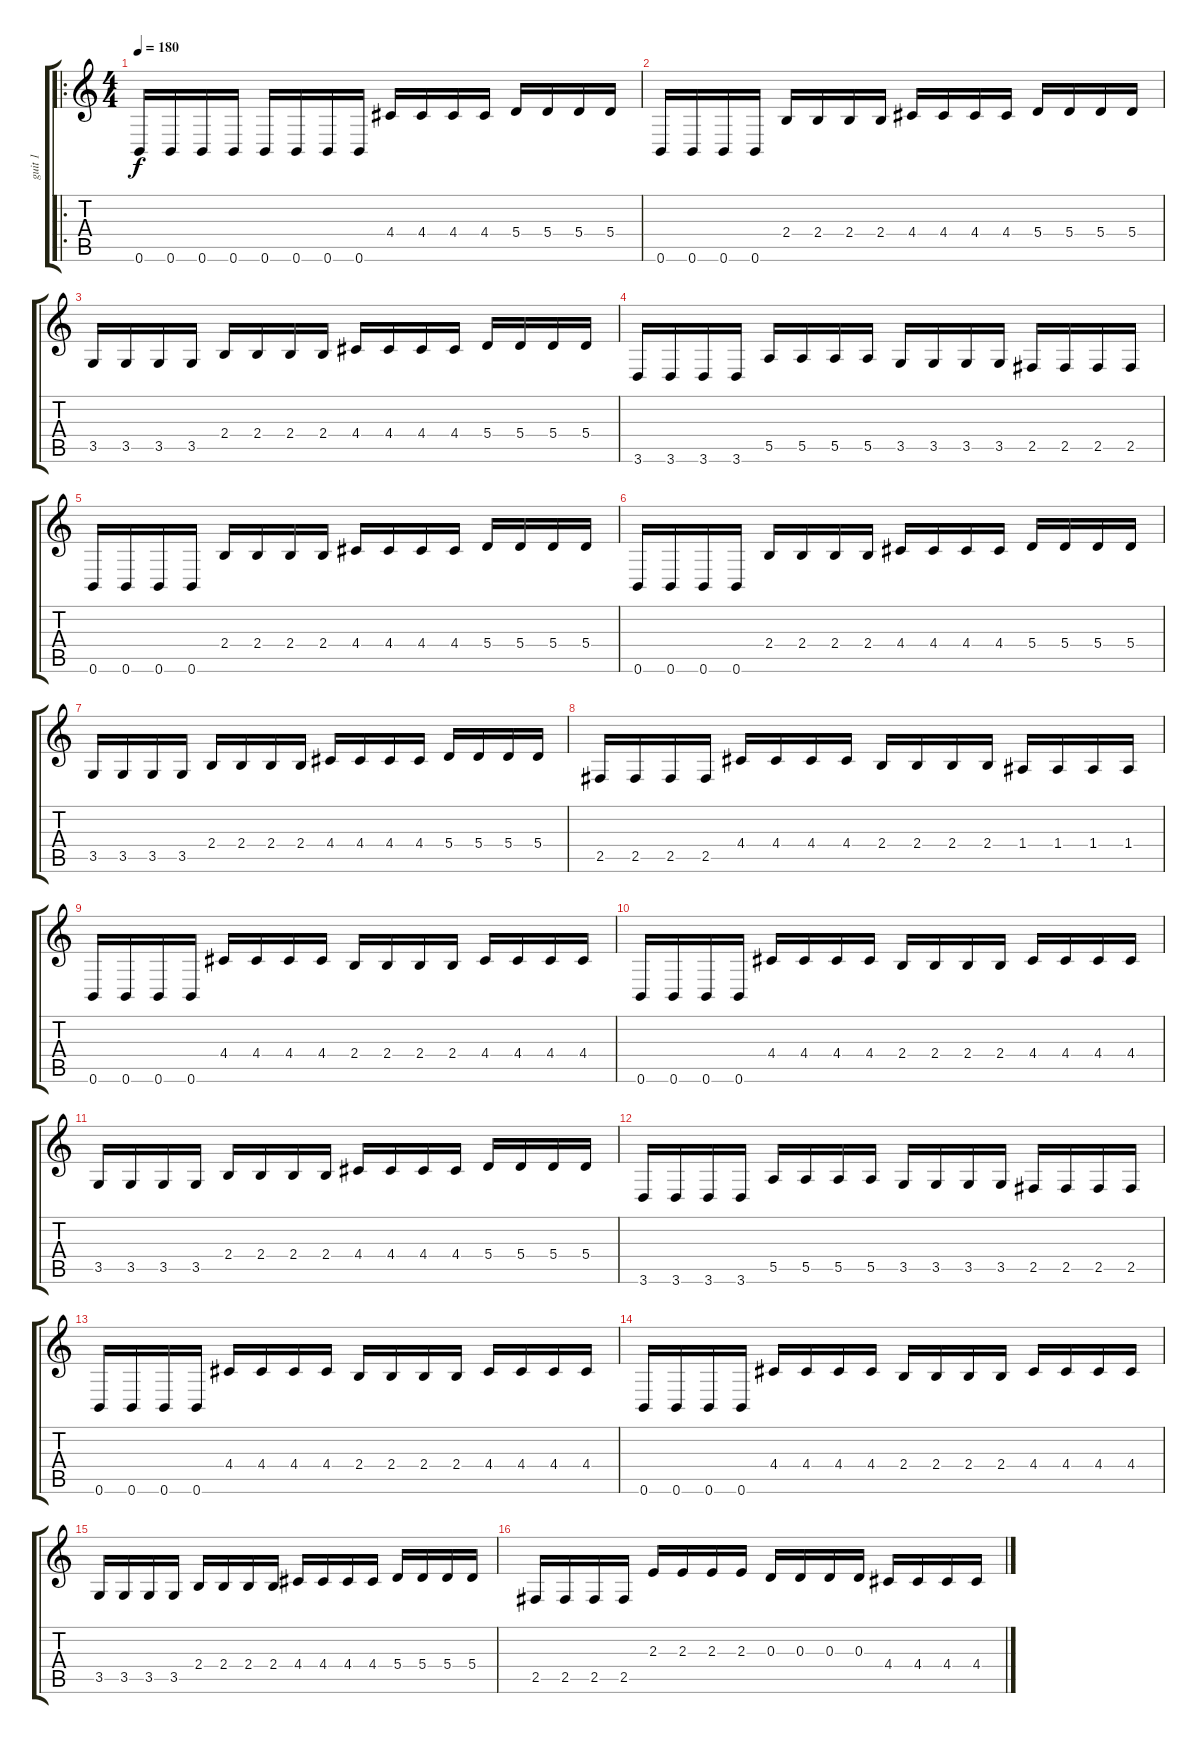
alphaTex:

\track ("guit 1" "guit 1") {instrument distortionguitar}
\staff {score tabs}
\tuning (B3 Gb3 D3 A2 E2 B1) {hide}
\ro
\ts (4 4)
\tempo 180
\clef g2
\ks c
0.6.16{dy f} 0.6.16 0.6.16 0.6.16 0.6.16 0.6.16 0.6.16 0.6.16 4.4.16 4.4.16 4.4.16 4.4.16 5.4.16 5.4.16 5.4.16 5.4.16 |
0.6.16 0.6.16 0.6.16 0.6.16 2.4.16 2.4.16 2.4.16 2.4.16 4.4.16 4.4.16 4.4.16 4.4.16 5.4.16 5.4.16 5.4.16 5.4.16 |
3.5.16 3.5.16 3.5.16 3.5.16 2.4.16 2.4.16 2.4.16 2.4.16 4.4.16 4.4.16 4.4.16 4.4.16 5.4.16 5.4.16 5.4.16 5.4.16 |
3.6.16 3.6.16 3.6.16 3.6.16 5.5.16 5.5.16 5.5.16 5.5.16 3.5.16 3.5.16 3.5.16 3.5.16 2.5.16 2.5.16 2.5.16 2.5.16 |
0.6.16 0.6.16 0.6.16 0.6.16 2.4.16 2.4.16 2.4.16 2.4.16 4.4.16 4.4.16 4.4.16 4.4.16 5.4.16 5.4.16 5.4.16 5.4.16 |
0.6.16 0.6.16 0.6.16 0.6.16 2.4.16 2.4.16 2.4.16 2.4.16 4.4.16 4.4.16 4.4.16 4.4.16 5.4.16 5.4.16 5.4.16 5.4.16 |
3.5.16 3.5.16 3.5.16 3.5.16 2.4.16 2.4.16 2.4.16 2.4.16 4.4.16 4.4.16 4.4.16 4.4.16 5.4.16 5.4.16 5.4.16 5.4.16 |
2.5.16 2.5.16 2.5.16 2.5.16 4.4.16 4.4.16 4.4.16 4.4.16 2.4.16 2.4.16 2.4.16 2.4.16 1.4.16 1.4.16 1.4.16 1.4.16 |
0.6.16 0.6.16 0.6.16 0.6.16 4.4.16 4.4.16 4.4.16 4.4.16 2.4.16 2.4.16 2.4.16 2.4.16 4.4.16 4.4.16 4.4.16 4.4.16 |
0.6.16 0.6.16 0.6.16 0.6.16 4.4.16 4.4.16 4.4.16 4.4.16 2.4.16 2.4.16 2.4.16 2.4.16 4.4.16 4.4.16 4.4.16 4.4.16 |
3.5.16 3.5.16 3.5.16 3.5.16 2.4.16 2.4.16 2.4.16 2.4.16 4.4.16 4.4.16 4.4.16 4.4.16 5.4.16 5.4.16 5.4.16 5.4.16 |
3.6.16 3.6.16 3.6.16 3.6.16 5.5.16 5.5.16 5.5.16 5.5.16 3.5.16 3.5.16 3.5.16 3.5.16 2.5.16 2.5.16 2.5.16 2.5.16 |
0.6.16 0.6.16 0.6.16 0.6.16 4.4.16 4.4.16 4.4.16 4.4.16 2.4.16 2.4.16 2.4.16 2.4.16 4.4.16 4.4.16 4.4.16 4.4.16 |
0.6.16 0.6.16 0.6.16 0.6.16 4.4.16 4.4.16 4.4.16 4.4.16 2.4.16 2.4.16 2.4.16 2.4.16 4.4.16 4.4.16 4.4.16 4.4.16 |
3.5.16 3.5.16 3.5.16 3.5.16 2.4.16 2.4.16 2.4.16 2.4.16 4.4.16 4.4.16 4.4.16 4.4.16 5.4.16 5.4.16 5.4.16 5.4.16 |
2.5.16 2.5.16 2.5.16 2.5.16 2.3.16 2.3.16 2.3.16 2.3.16 0.3.16 0.3.16 0.3.16 0.3.16 4.4.16 4.4.16 4.4.16 4.4.16
